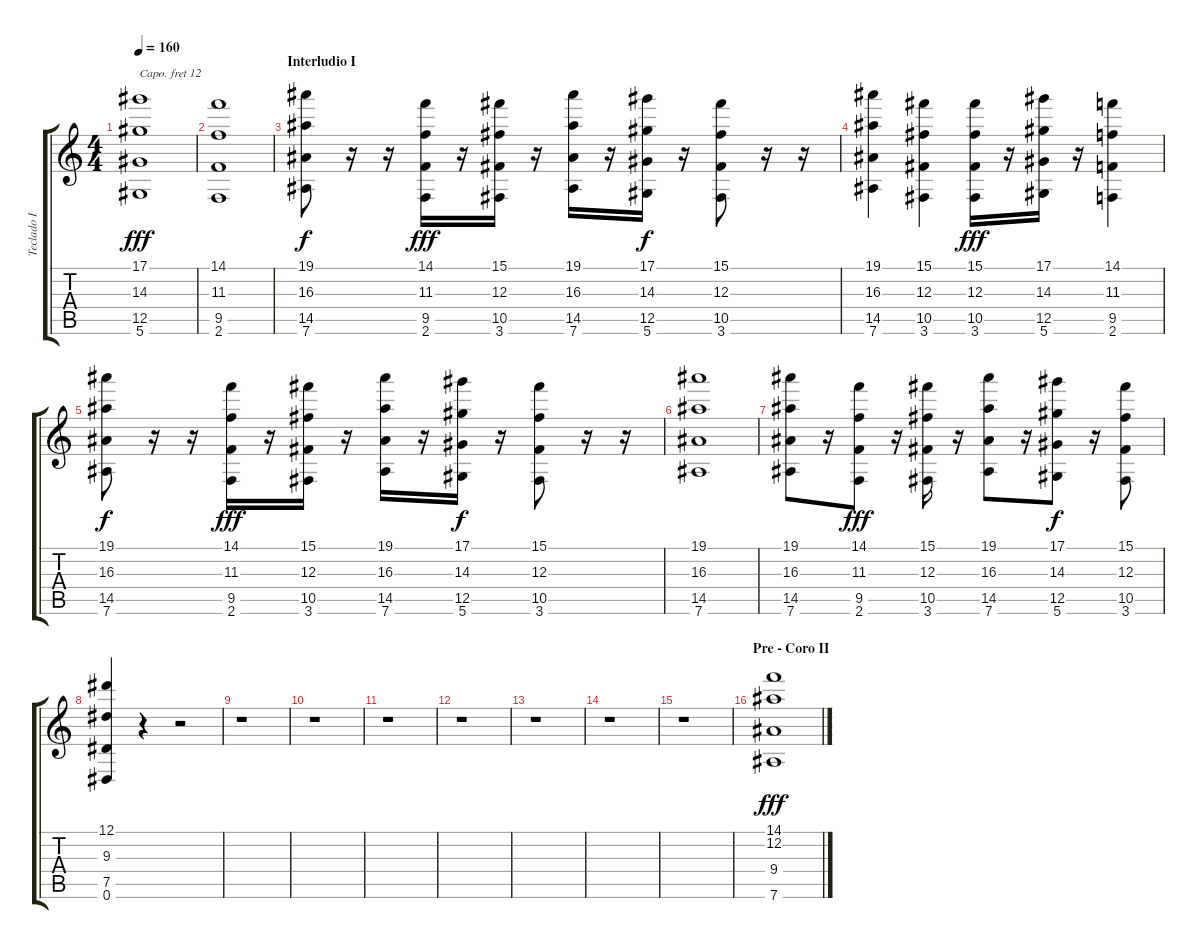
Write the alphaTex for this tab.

\track ("Teclado I" "Teclado I") {instrument stringensemble1}
\staff {score tabs}
\capo 12
\tuning (Eb4 Bb3 Gb3 Db3 Ab2 Eb2) {hide}
\ts (4 4)
\tempo 160
\clef g2
\ks c
(17.1 14.3 12.5 5.6).1{dy fff} |
(14.1 11.3 9.5 2.6).1 |
\section ("" "Interludio I")
(19.1 16.3 14.5 7.6).8{dy f volume 6 instrument stringensemble1} r.16 r.16 (14.1 11.3 9.5 2.6).16{dy fff} r.16 (15.1 12.3 10.5 3.6).16 r.16 (19.1 16.3 14.5 7.6).16 r.16 (17.1 14.3 12.5 5.6).16{dy f} r.16 (15.1 12.3 10.5 3.6).8 r.16 r.16 |
(19.1 16.3 14.5 7.6).4{volume 6 instrument stringensemble1} (15.1 12.3 10.5 3.6).4 (15.1 12.3 10.5 3.6).16{dy fff} r.16 (17.1 14.3 12.5 5.6).16 r.16 (14.1 11.3 9.5 2.6).4 |
(19.1 16.3 14.5 7.6).8{dy f volume 6 instrument stringensemble1} r.16 r.16 (14.1 11.3 9.5 2.6).16{dy fff} r.16 (15.1 12.3 10.5 3.6).16 r.16 (19.1 16.3 14.5 7.6).16 r.16 (17.1 14.3 12.5 5.6).16{dy f} r.16 (15.1 12.3 10.5 3.6).8 r.16 r.16 |
(19.1 16.3 14.5 7.6).1 |
(19.1 16.3 14.5 7.6).8{volume 7 instrument stringensemble1} r.16 (14.1 11.3 9.5 2.6).8{dy fff} r.16 (15.1 12.3 10.5 3.6).16 r.16 (19.1 16.3 14.5 7.6).8 r.16 (17.1 14.3 12.5 5.6).8{dy f} r.16 (15.1 12.3 10.5 3.6).8 |
(12.1 9.3 7.5 0.6).4 r.4 r.2 |
r.1 |
r.1 |
r.1 |
r.1 |
r.1 |
r.1 |
r.1 |
\section ("" "Pre - Coro II")
(14.1 12.2 9.4 7.6).1{dy fff volume 10 instrument stringensemble1}
